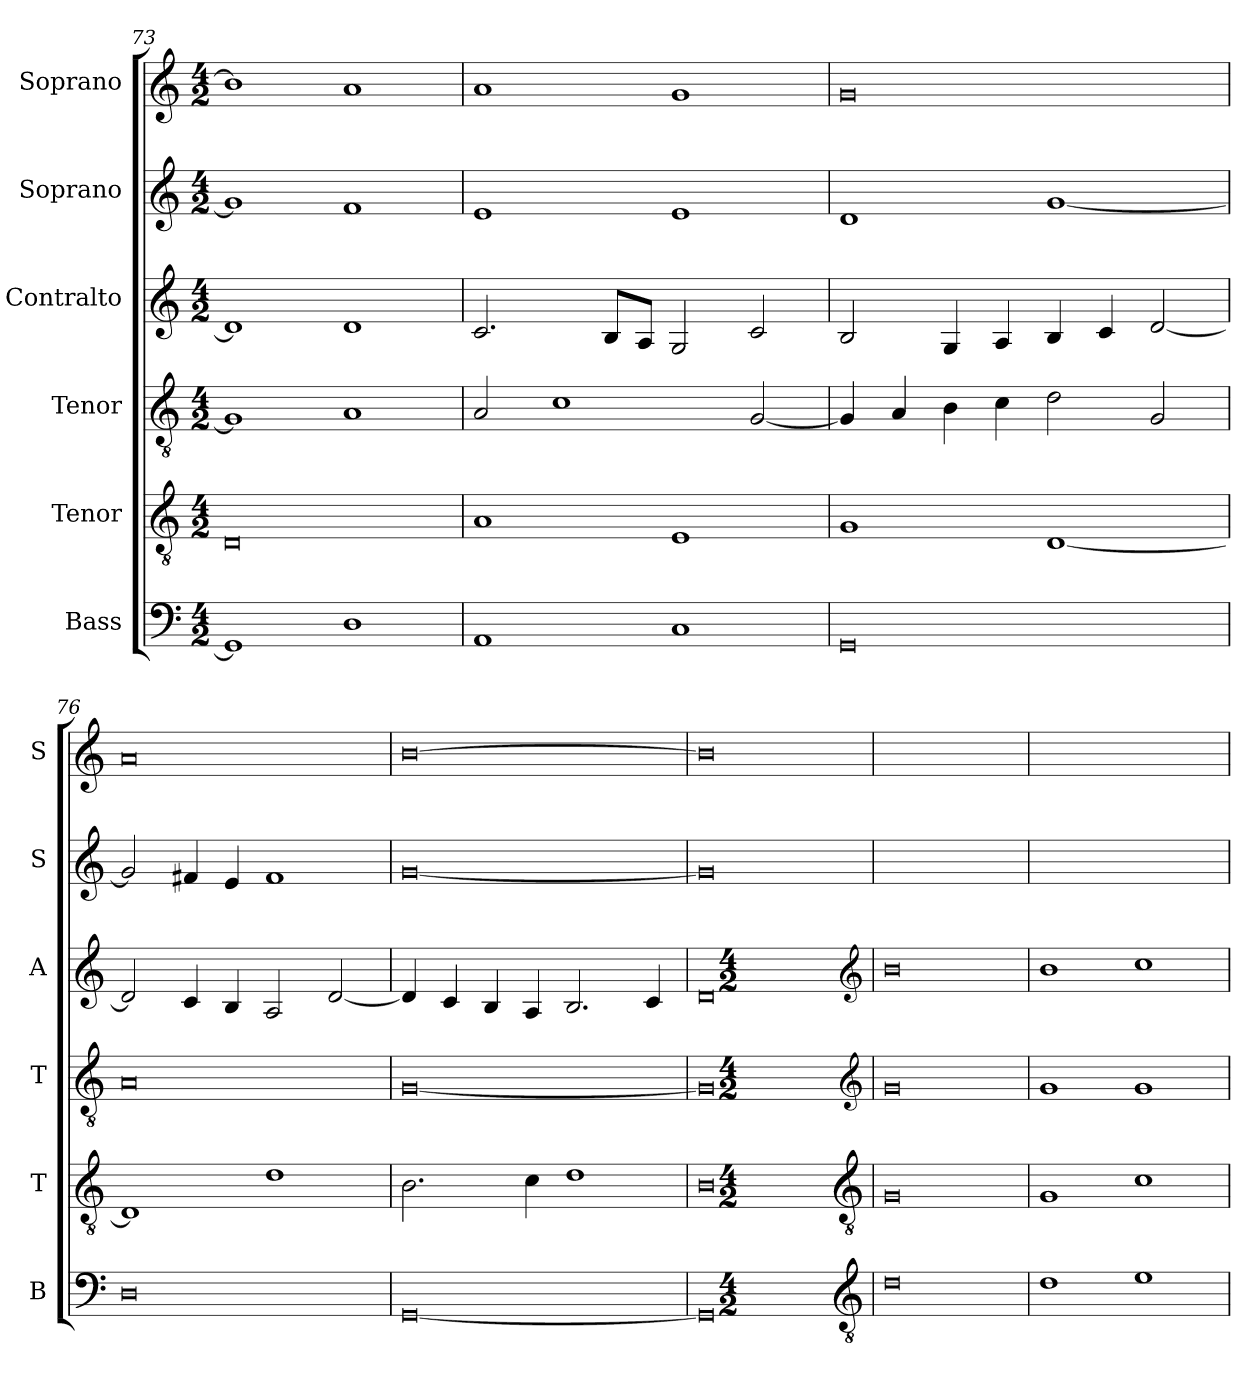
**kern	**kern	**kern	**kern	**kern	**kern
*part6	*part5	*part4	*part3	*part2	*part1
*staff6	*staff5	*staff4	*staff3	*staff2	*staff1
*I"Bass	*I"Tenor	*I"Tenor	*I"Contralto	*I"Soprano	*I"Soprano
*I'B	*I'T	*I'T	*I'A	*I'S	*I'S
*clefF4	*clefGv2	*clefGv2	*clefG2	*clefG2	*clefG2
*k[]	*k[]	*k[]	*k[]	*k[]	*k[]
*G:mix	*G:mix	*G:mix	*G:mix	*G:mix	*G:mix
*M4/2	*M4/2	*M4/2	*M4/2	*M4/2	*M4/2
=73	=73	=73	=73	=73	=73
1GG]	0D	1G]	1d]	1g]	1b-]
1D	.	1A	1d	1f	1a
=74	=74	=74	=74	=74	=74
1AA	1A	2A	2.c	1e	1a
.	.	1c	.	.	.
.	.	.	8B/L	.	.
.	.	.	8A/J	.	.
1C	1E	.	2G	1e	1g
.	.	[2G	2c	.	.
=75	=75	=75	=75	=75	=75
0GG	1G	4G]	2B	1d	0g
.	.	4A	.	.	.
.	.	4B	4G	.	.
.	.	4c	4A	.	.
.	[1D	2d	4B	[1g	.
.	.	.	4c	.	.
.	.	2G	[2d	.	.
=76	=76	=76	=76	=76	=76
0D	1D]	0A	2d]	2g]	0a
.	.	.	4c	4f#X	.
.	.	.	4B	4e	.
.	1d	.	2A	1f#	.
.	.	.	[2d	.	.
=77	=77	=77	=77	=77	=77
[0GG	2.B	[0G	4d]	[0g	[0b
.	.	.	4c	.	.
.	.	.	4B	.	.
.	4c	.	4A	.	.
.	1d	.	2.B	.	.
.	.	.	4c	.	.
=78	=78	=78	=78	=78	=78
0GG]	0B	0G]	0d	0g]	0b]
*clefGv2	*clefGv2	*clefG2	*clefG2	*	*
*k[]	*k[]	*k[]	*k[]	*	*
*G:mix	*G:mix	*G:mix	*G:mix	*	*
*M4/2	*M4/2	*M4/2	*M4/2	*	*
=79	=79	=79	=79	=79	=79
0d	0G	0g	0b	0ryy	0ryy
=80	=80	=80	=80	=80	=80
1d	1G	1g	1b	0ryy	0ryy
1e	1c	1g	1cc	.	.
=	=	=	=	=	=
*-	*-	*-	*-	*-	*-
